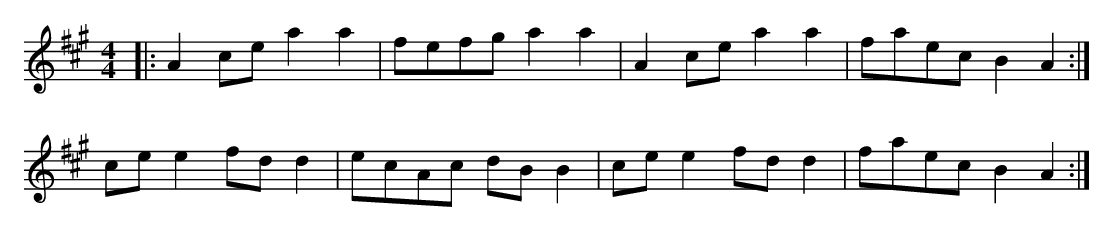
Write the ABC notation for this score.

X:1
M:4/4
K:A
|:A2 ce a2 a2|fefg a2 a2|A2 ce a2 a2|faec B2 A2:|
ce e2 fd d2|ecAc dB B2|ce e2 fd d2|faec B2 A2:|
